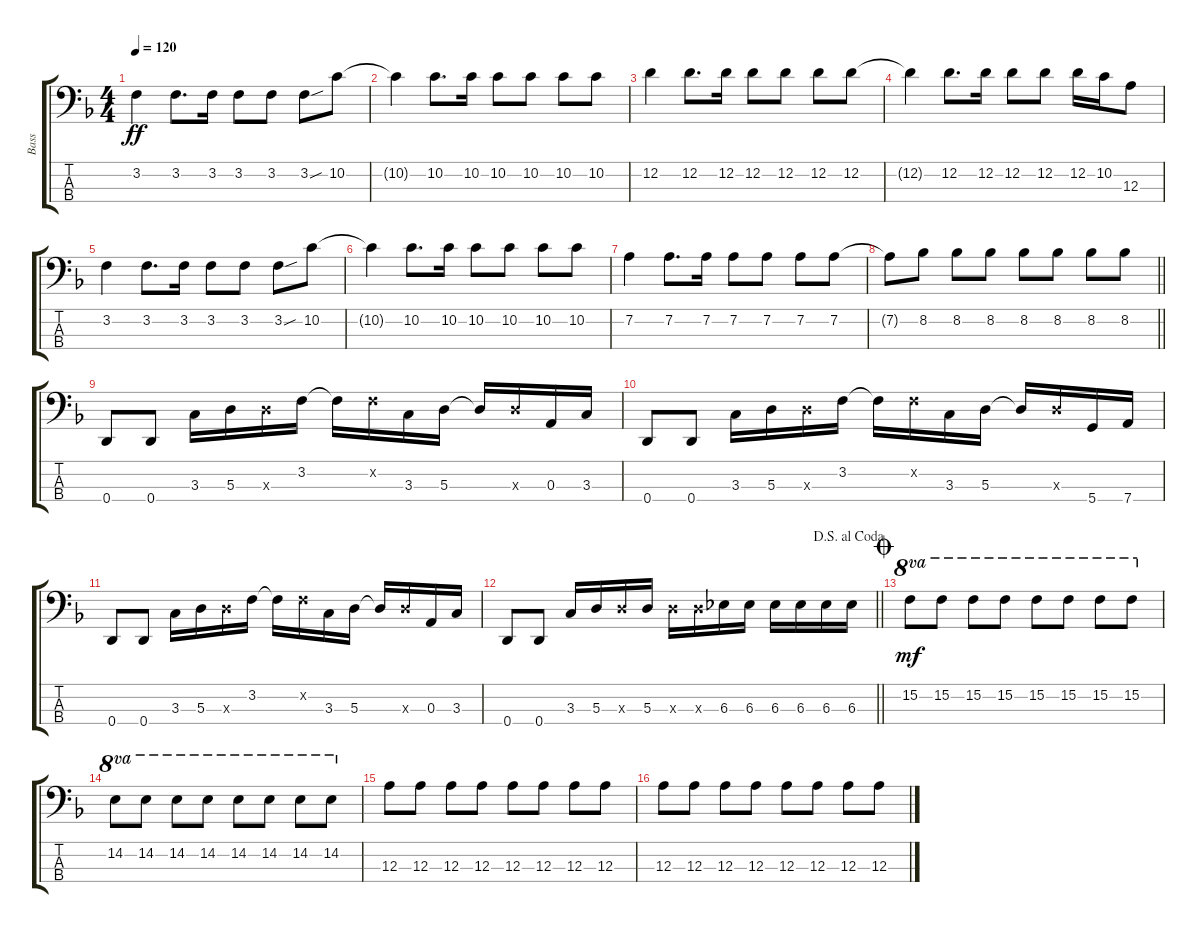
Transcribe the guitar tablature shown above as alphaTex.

\track ("Bass" "Bass") {instrument electricbassfinger}
\staff {score tabs}
\tuning (G2 D2 A1 D1) {hide}
\ts (4 4)
\tempo 120
\clef f4
\ks f
3.2.4{dy ff} 3.2.8{d} 3.2.16 3.2.8 3.2.8 3.2{sou}.8 10.2.8 |
10.2{t}.4 10.2.8{d} 10.2.16 10.2.8 10.2.8 10.2.8 10.2.8 |
12.2.4 12.2.8{d} 12.2.16 12.2.8 12.2.8 12.2.8 12.2.8 |
12.2{t}.4 12.2.8{d} 12.2.16 12.2.8 12.2.8 12.2.16 10.2.16 12.3.8 |
3.2.4 3.2.8{d} 3.2.16 3.2.8 3.2.8 3.2{sou}.8 10.2.8 |
10.2{t}.4 10.2.8{d} 10.2.16 10.2.8 10.2.8 10.2.8 10.2.8 |
7.2.4 7.2.8{d} 7.2.16 7.2.8 7.2.8 7.2.8 7.2.8 |
\barLineRight lightlight
7.2{t}.8 8.2.8 8.2.8 8.2.8 8.2.8 8.2.8 8.2.8 8.2.8 |
0.4.8 0.4.8 3.3.16 5.3.16 5.3{x}.16 3.2.16 3.2{t}.16 3.2{x}.16 3.3.16 5.3.16 5.3{t}.16 5.3{x}.16 0.3.16 3.3.16 |
0.4.8 0.4.8 3.3.16 5.3.16 5.3{x}.16 3.2.16 3.2{t}.16 3.2{x}.16 3.3.16 5.3.16 5.3{t}.16 5.3{x}.16 5.4.16 7.4.16 |
0.4.8 0.4.8 3.3.16 5.3.16 5.3{x}.16 3.2.16 3.2{t}.16 3.2{x}.16 3.3.16 5.3.16 5.3{t}.16 5.3{x}.16 0.3.16 3.3.16 |
\jump dalsegnoalcoda
\barLineRight lightlight
0.4.8 0.4.8 3.3.16 5.3.16 5.3{x}.16 5.3.16 5.3{x}.16 5.3{x}.16 6.3.16 6.3.16 6.3.16 6.3.16 6.3.16 6.3.16 |
\jump coda
15.2.8{ot 8va dy mf} 15.2.8{ot 8va} 15.2.8{ot 8va} 15.2.8{ot 8va} 15.2.8{ot 8va} 15.2.8{ot 8va} 15.2.8{ot 8va} 15.2.8{ot 8va} |
14.2.8{ot 8va} 14.2.8{ot 8va} 14.2.8{ot 8va} 14.2.8{ot 8va} 14.2.8{ot 8va} 14.2.8{ot 8va} 14.2.8{ot 8va} 14.2.8{ot 8va} |
12.3.8 12.3.8 12.3.8 12.3.8 12.3.8 12.3.8 12.3.8 12.3.8 |
12.3.8 12.3.8 12.3.8 12.3.8 12.3.8 12.3.8 12.3.8 12.3.8
